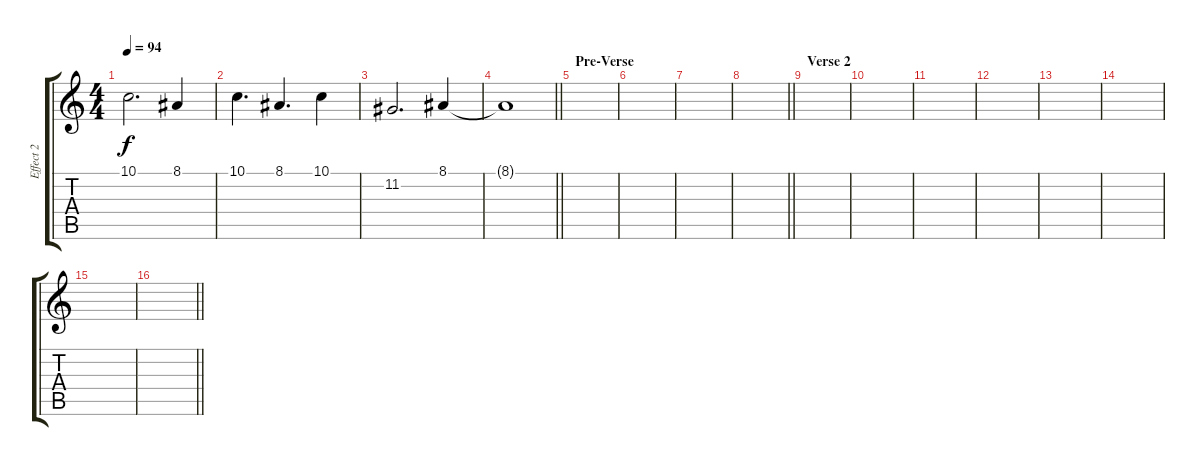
\track ("Effect 2" "Effect 2") {instrument fx1rain}
\staff {score tabs}
\tuning (D4 A3 F3 C3 G2 C2) {hide}
\ts (4 4)
\tempo 94
\clef g2
\ks c
10.1.2{d dy f} 8.1.4 |
10.1.4{d} 8.1.4{d} 10.1.4 |
11.2.2{d} 8.1.4 |
\barLineRight lightlight
8.1{t}.1 |
\section ("" "Pre-Verse")
|
|
|
\barLineRight lightlight
|
\section ("" "Verse 2")
|
|
|
|
|
|
|
\barLineRight lightlight
